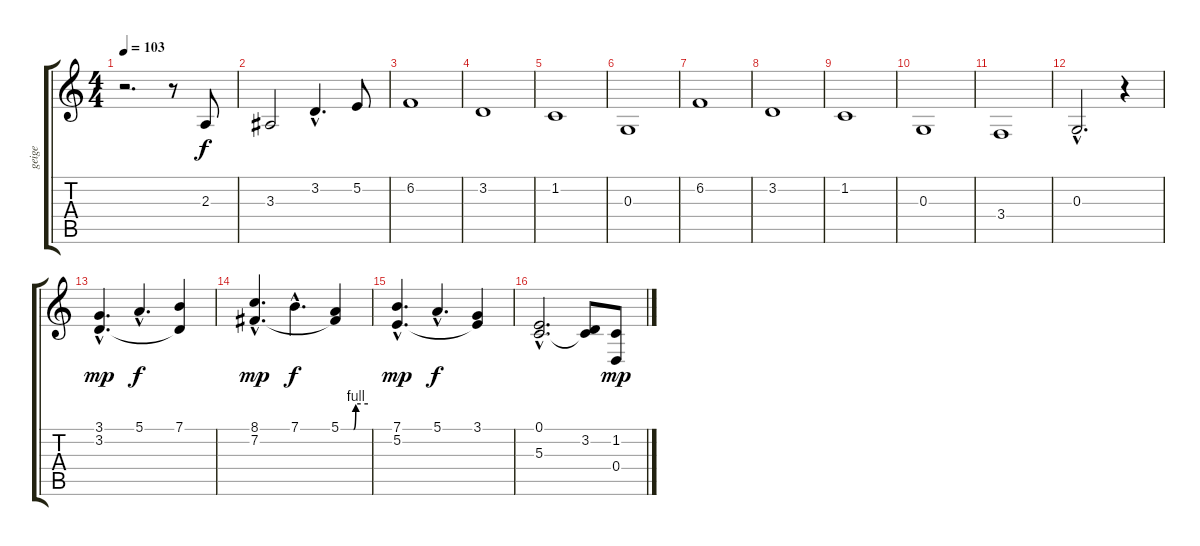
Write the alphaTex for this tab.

\track ("geige" "geige") {instrument violin}
\staff {score tabs}
\tuning (E4 B3 G3 D3 A2 E2) {hide}
\ts (4 4)
\tempo 103
\clef g2
\ks c
r.2{d dy f} r.8 2.3.8 |
3.3.2 3.2{hac}.4{d} 5.2.8 |
6.2.1 |
3.2.1 |
1.2.1 |
0.3.1 |
6.2.1 |
3.2.1 |
1.2.1 |
0.3.1 |
3.4.1 |
0.3{hac}.2{d} r.4 |
(3.1{hac} 3.2{hac}).4{d dy mp} 5.1{hac}.4{d dy f} (7.1 3.2{t}).4 |
(8.1{hac} 7.2{hac}).4{d dy mp} 7.1{hac}.4{d dy f} (5.1{be (custom 0 0 28 0 33 4 60 4)} 7.2{t}).4 |
(7.1{hac} 5.2{hac}).4{d dy mp} 5.1{hac}.4{d dy f} (3.1 5.2{t}).4 |
(0.1{hac} 5.3{hac}).2{d} (3.2 5.3{t}).8 (1.2 0.4).8{dy mp}
